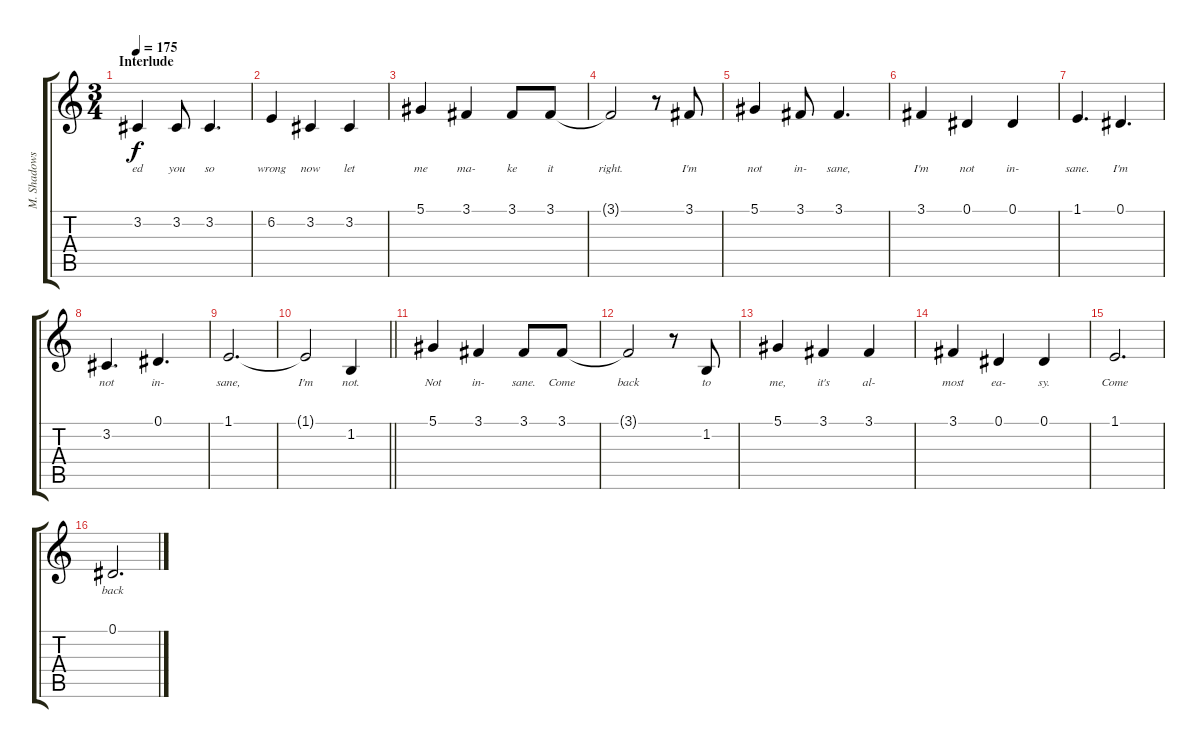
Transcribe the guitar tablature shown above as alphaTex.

\track ("M. Shadows" "M. Shadows") {instrument trombone}
\staff {score tabs}
\tuning (Eb4 Bb3 Gb3 Db3 Ab2 Db2) {hide}
\ts (3 4)
\section ("" "Interlude")
\tempo 175
\clef g2
\ks c
3.2.4{lyrics (0 "ed") lyrics (1 "") lyrics (2 "") lyrics (3 "") lyrics (4 "") dy f} 3.2.8{lyrics (0 "you") lyrics (1 "") lyrics (2 "") lyrics (3 "") lyrics (4 "")} 3.2.4{d lyrics (0 "so") lyrics (1 "") lyrics (2 "") lyrics (3 "") lyrics (4 "")} |
6.2.4{lyrics (0 "wrong") lyrics (1 "") lyrics (2 "") lyrics (3 "") lyrics (4 "")} 3.2.4{lyrics (0 "now") lyrics (1 "") lyrics (2 "") lyrics (3 "") lyrics (4 "")} 3.2.4{lyrics (0 "let") lyrics (1 "") lyrics (2 "") lyrics (3 "") lyrics (4 "")} |
5.1.4{lyrics (0 "me") lyrics (1 "") lyrics (2 "") lyrics (3 "") lyrics (4 "")} 3.1.4{lyrics (0 "ma-") lyrics (1 "") lyrics (2 "") lyrics (3 "") lyrics (4 "")} 3.1.8{lyrics (0 "ke") lyrics (1 "") lyrics (2 "") lyrics (3 "") lyrics (4 "")} 3.1.8{lyrics (0 "it") lyrics (1 "") lyrics (2 "") lyrics (3 "") lyrics (4 "")} |
3.1{t}.2{lyrics (0 "right.") lyrics (1 "") lyrics (2 "") lyrics (3 "") lyrics (4 "")} r.8 3.1.8{lyrics (0 "I'm") lyrics (1 "") lyrics (2 "") lyrics (3 "") lyrics (4 "")} |
5.1.4{lyrics (0 "not") lyrics (1 "") lyrics (2 "") lyrics (3 "") lyrics (4 "")} 3.1.8{lyrics (0 "in-") lyrics (1 "") lyrics (2 "") lyrics (3 "") lyrics (4 "")} 3.1.4{d lyrics (0 "sane,") lyrics (1 "") lyrics (2 "") lyrics (3 "") lyrics (4 "")} |
3.1.4{lyrics (0 "I'm") lyrics (1 "") lyrics (2 "") lyrics (3 "") lyrics (4 "")} 0.1.4{lyrics (0 "not") lyrics (1 "") lyrics (2 "") lyrics (3 "") lyrics (4 "")} 0.1.4{lyrics (0 "in-") lyrics (1 "") lyrics (2 "") lyrics (3 "") lyrics (4 "")} |
1.1.4{d lyrics (0 "sane.") lyrics (1 "") lyrics (2 "") lyrics (3 "") lyrics (4 "")} 0.1.4{d lyrics (0 "I'm") lyrics (1 "") lyrics (2 "") lyrics (3 "") lyrics (4 "")} |
3.2.4{d lyrics (0 "not") lyrics (1 "") lyrics (2 "") lyrics (3 "") lyrics (4 "")} 0.1.4{d lyrics (0 "in-") lyrics (1 "") lyrics (2 "") lyrics (3 "") lyrics (4 "")} |
1.1.2{d lyrics (0 "sane,") lyrics (1 "") lyrics (2 "") lyrics (3 "") lyrics (4 "")} |
\barLineRight lightlight
1.1{t}.2{lyrics (0 "I'm") lyrics (1 "") lyrics (2 "") lyrics (3 "") lyrics (4 "")} 1.2.4{lyrics (0 "not.") lyrics (1 "") lyrics (2 "") lyrics (3 "") lyrics (4 "")} |
5.1.4{lyrics (0 "Not") lyrics (1 "") lyrics (2 "") lyrics (3 "") lyrics (4 "")} 3.1.4{lyrics (0 "in-") lyrics (1 "") lyrics (2 "") lyrics (3 "") lyrics (4 "")} 3.1.8{lyrics (0 "sane.") lyrics (1 "") lyrics (2 "") lyrics (3 "") lyrics (4 "")} 3.1.8{lyrics (0 "Come") lyrics (1 "") lyrics (2 "") lyrics (3 "") lyrics (4 "")} |
3.1{t}.2{lyrics (0 "back") lyrics (1 "") lyrics (2 "") lyrics (3 "") lyrics (4 "")} r.8 1.2.8{lyrics (0 "to") lyrics (1 "") lyrics (2 "") lyrics (3 "") lyrics (4 "")} |
5.1.4{lyrics (0 "me,") lyrics (1 "") lyrics (2 "") lyrics (3 "") lyrics (4 "")} 3.1.4{lyrics (0 "it's") lyrics (1 "") lyrics (2 "") lyrics (3 "") lyrics (4 "")} 3.1.4{lyrics (0 "al-") lyrics (1 "") lyrics (2 "") lyrics (3 "") lyrics (4 "")} |
3.1.4{lyrics (0 "most") lyrics (1 "") lyrics (2 "") lyrics (3 "") lyrics (4 "")} 0.1.4{lyrics (0 "ea-") lyrics (1 "") lyrics (2 "") lyrics (3 "") lyrics (4 "")} 0.1.4{lyrics (0 "sy.") lyrics (1 "") lyrics (2 "") lyrics (3 "") lyrics (4 "")} |
1.1.2{d lyrics (0 "Come") lyrics (1 "") lyrics (2 "") lyrics (3 "") lyrics (4 "")} |
0.1.2{d lyrics (0 "back") lyrics (1 "") lyrics (2 "") lyrics (3 "") lyrics (4 "")}
